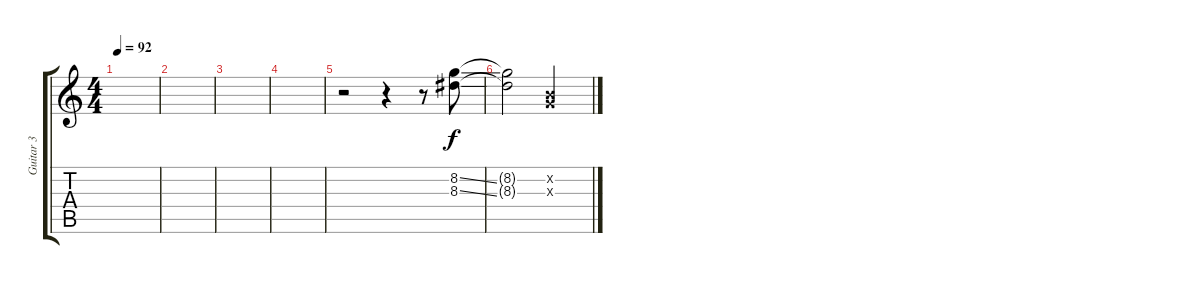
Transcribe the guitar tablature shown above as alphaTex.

\track ("Guitar 3" "Guitar 3") {instrument distortionguitar}
\staff {score tabs}
\tuning (E4 B3 G3 D3 A2 E2) {hide}
\ts (4 4)
\tempo 92
\clef g2
\ks c
|
|
|
|
r.2 r.4 r.8 (8.2{ss} 8.3{ss}).8 |
(8.2{t} 8.3{t}).2 (0.2{x} 0.3{x}).2
